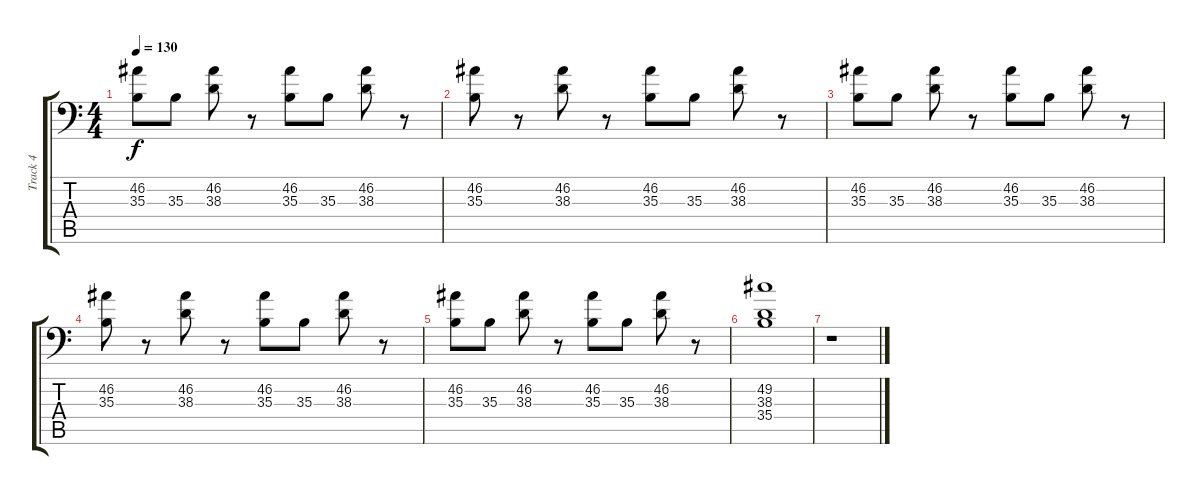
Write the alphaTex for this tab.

\track ("Track 4" "Track 4") {instrument acousticgrandpiano}
\staff {score tabs}
\tuning (C-1 C-1 C-1 C-1 C-1 C-1) {hide}
\ts (4 4)
\tempo 130
\clef f4
\ks c
(46.2 35.3).8{dy f} 35.3.8 (46.2 38.3).8 r.8 (46.2 35.3).8 35.3.8 (46.2 38.3).8 r.8 |
(46.2 35.3).8 r.8 (46.2 38.3).8 r.8 (46.2 35.3).8 35.3.8 (46.2 38.3).8 r.8 |
(46.2 35.3).8 35.3.8 (46.2 38.3).8 r.8 (46.2 35.3).8 35.3.8 (46.2 38.3).8 r.8 |
(46.2 35.3).8 r.8 (46.2 38.3).8 r.8 (46.2 35.3).8 35.3.8 (46.2 38.3).8 r.8 |
(46.2 35.3).8 35.3.8 (46.2 38.3).8 r.8 (46.2 35.3).8 35.3.8 (46.2 38.3).8 r.8 |
(49.2 38.3 35.4).1 |
r.1
